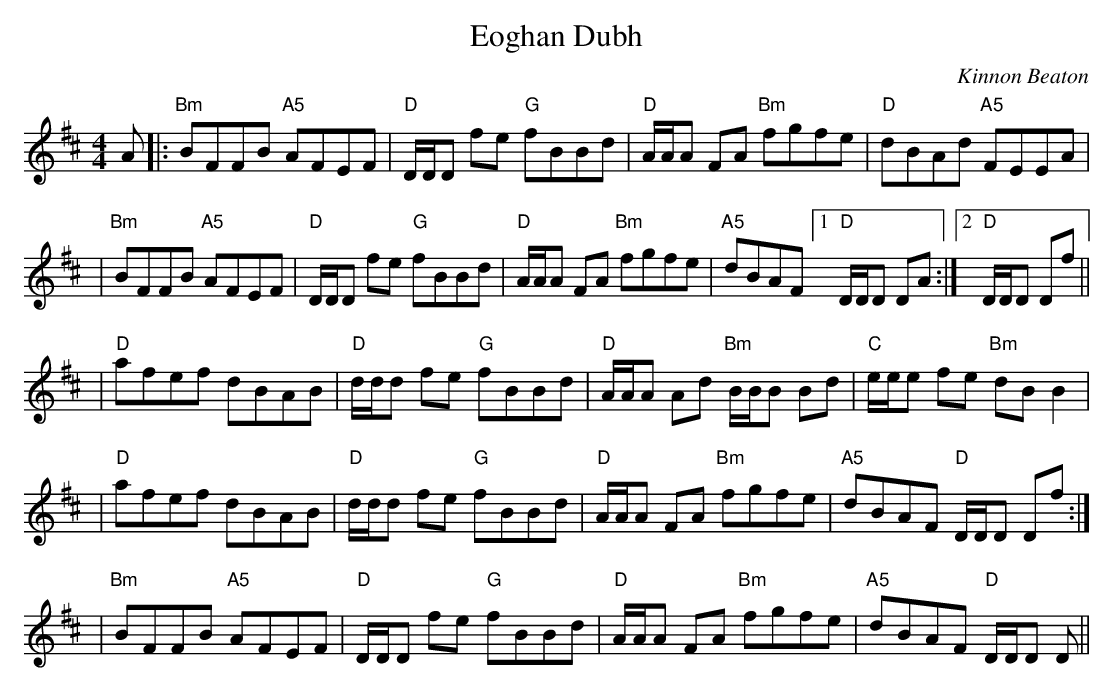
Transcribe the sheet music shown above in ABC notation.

X:1
T:Eoghan Dubh
M:4/4
L:1/8
C:Kinnon Beaton
K:D
A |: "Bm" BFFB "A5" AFEF | "D" D/2D/2D fe "G" fBBd | "D" A/2A/2A FA "Bm" fgfe | "D" dBAd "A5" FEEA |
| "Bm" BFFB "A5" AFEF | "D" D/2D/2D fe "G" fBBd | "D"A/2A/2A FA "Bm"fgfe | "A5" dBAF [1 "D" D/2D/2D DA :| [2 "D" D/2D/2D Df ||
| "D" afef dBAB | "D" d/2d/2d fe "G" fBBd | "D" A/2A/2A Ad "Bm"B/2B/2B Bd | "C" e/2e/2e fe "Bm" dB B2 |
[1 |"D"  afef dBAB | "D" d/2d/2d fe "G" fBBd |"D" A/2A/2A FA "Bm" fgfe | "A5" dBAF "D" D/2D/2D Df :|
[2 | "Bm" BFFB "A5" AFEF | "D" D/2D/2D fe "G" fBBd | "D" A/2A/2A FA "Bm" fgfe | "A5" dBAF "D" D/2D/2D D ||
